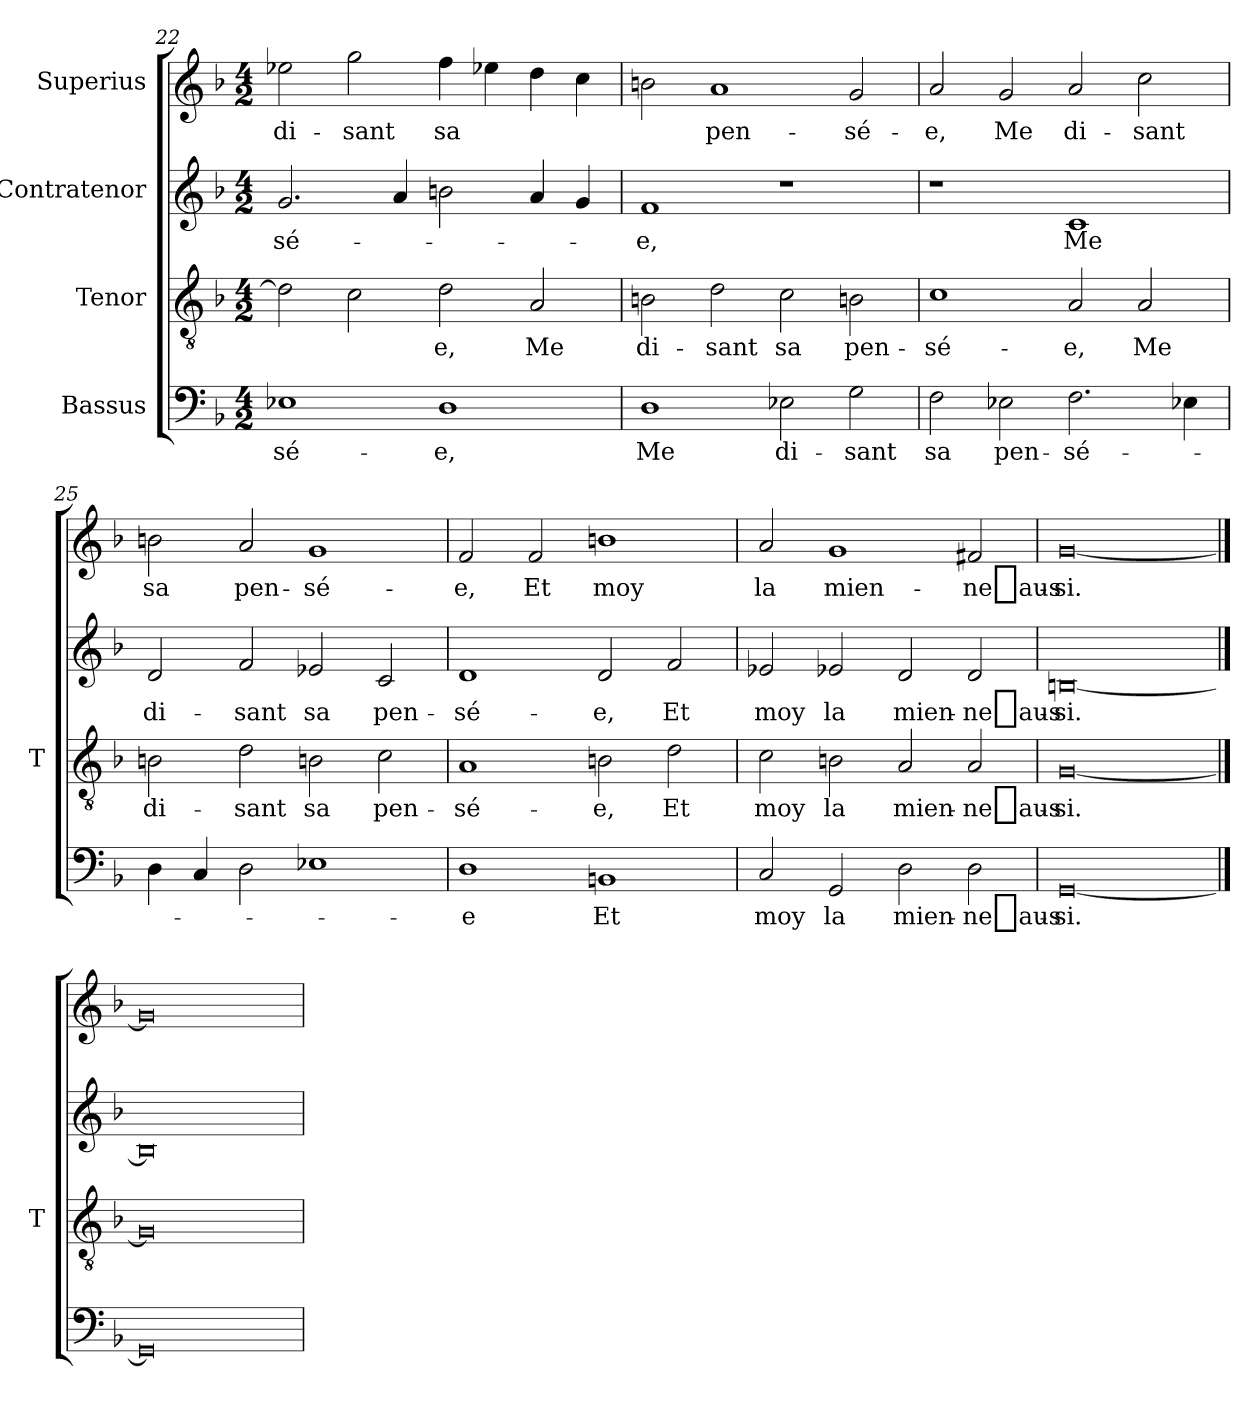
**kern	**text	**kern	**text	**kern	**text	**kern	**text
*part4	*part4	*part3	*part3	*part2	*part2	*part1	*part1
*staff4	*staff4	*staff3	*staff3	*staff2	*staff2	*staff1	*staff1
*I"Bassus	*	*I"Tenor	*	*I"Contratenor	*	*I"Superius	*
*	*	*I'T	*	*	*	*	*
*clefF4	*	*clefGv2	*	*clefG2	*	*clefG2	*
*k[b-]	*	*k[b-]	*	*k[b-]	*	*k[b-]	*
*M4/2	*	*M4/2	*	*M4/2	*	*M4/2	*
=22	=22	=22	=22	=22	=22	=22	=22
1E-X	sé-	2d]	.	2.g	sé-	2ee-X	di-
.	.	2c	.	.	.	2gg	-sant
.	.	.	.	4a	.	.	.
1D	-e,	2d	-e,	2b	.	4ff	-sa
.	.	.	.	.	.	4ee-X	.
.	.	2A	-Me	4a	.	4dd	.
.	.	.	.	4g	.	4cc	.
=23	=23	=23	=23	=23	=23	=23	=23
1D	-Me	2Bn	di-	1f	-e,	2b	.
.	.	2d	-sant	.	.	1a	pen-
2E-X	di-	2c	-sa	1r	.	.	.
2G	-sant	2Bn	pen-	.	.	2g	sé-
=24	=24	=24	=24	=24	=24	=24	=24
2F	-sa	1c	sé-	1r	.	2a	-e,
2E-X	pen-	.	.	.	.	2g	-Me
2.F	sé-	2A	-e,	1c	-Me	2a	di-
.	.	2A	-Me	.	.	2cc	-sant
4E-X	.	.	.	.	.	.	.
=25	=25	=25	=25	=25	=25	=25	=25
4D	.	2Bn	di-	2d	di-	2b	-sa
4C	.	.	.	.	.	.	.
2D	.	2d	-sant	2f	-sant	2a	pen-
1E-X	.	2Bn	-sa	2e-X	-sa	1g	sé-
.	.	2c	pen-	2c	pen-	.	.
=26	=26	=26	=26	=26	=26	=26	=26
1D	-e	1A	sé-	1d	sé-	2f	-e,
.	.	.	.	.	.	2f	-Et
1BB	-Et	2Bn	-e,	2d	-e,	1b	-moy
.	.	2d	-Et	2f	-Et	.	.
=27	=27	=27	=27	=27	=27	=27	=27
2C	-moy	2c	-moy	2e-X	-moy	2a	-la
2GG	-la	2Bn	-la	2e-X	-la	1g	mien-
2D	mien-	2A	mien-	2d	mien-	.	.
2D	ne_aus-	2A	ne_aus-	2d	ne_aus-	2f#X	ne_aus-
=28	=28	=28	=28	=28	=28	=28	=28
[0GG	-si.	[0G	-si.	[0B	-si.	[0g	-si.
==29	==29	==29	==29	==29	==29	==29	==29
0GG]	.	0G]	.	0B]	.	0g]	.
=	=	=	=	=	=	=	=
*-	*-	*-	*-	*-	*-	*-	*-
